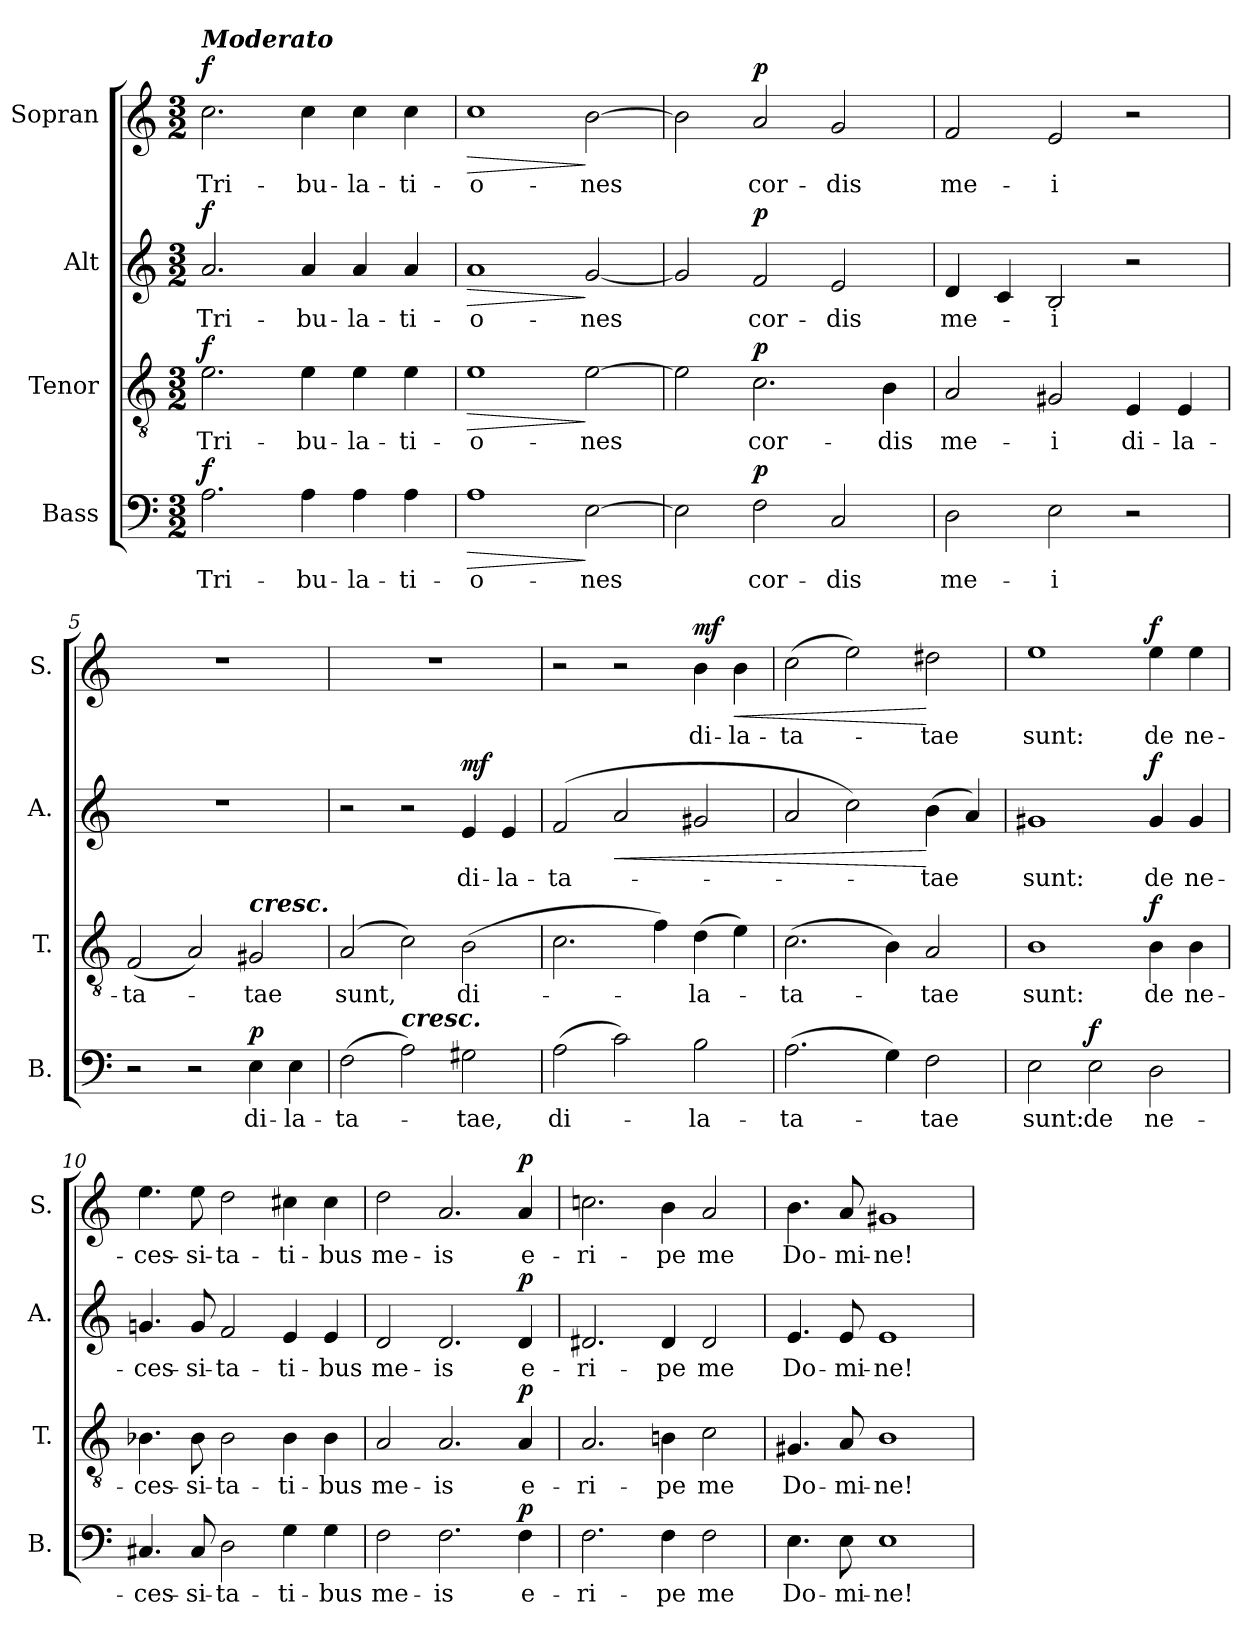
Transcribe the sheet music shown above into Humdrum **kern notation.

**kern	**text	**dynam	**kern	**text	**dynam	**kern	**text	**dynam	**kern	**text	**dynam
*part4	*part4	*part4	*part3	*part3	*part3	*part2	*part2	*part2	*part1	*part1	*part1
*staff4	*staff4	*staff4	*staff3	*staff3	*staff3	*staff2	*staff2	*staff2	*staff1	*staff1	*staff1
*I"Bass	*	*	*I"Tenor	*	*	*I"Alt	*	*	*I"Sopran	*	*
*I'B.	*	*	*I'T.	*	*	*I'A.	*	*	*I'S.	*	*
*clefF4	*	*	*clefGv2	*	*	*clefG2	*	*	*clefG2	*	*
*k[]	*	*	*k[]	*	*	*k[]	*	*	*k[]	*	*
*C:	*	*	*C:	*	*	*C:	*	*	*C:	*	*
*M3/2	*	*	*M3/2	*	*	*M3/2	*	*	*M3/2	*	*
=1	=1	=1	=1	=1	=1	=1	=1	=1	=1	=1	=1
!	!	!	!	!	!	!	!	!	!LO:TX:a:Bi:t=Moderato	!	!
!	!LO:LY:b	!LO:DY:a	!	!LO:LY:b	!LO:DY:a	!	!LO:LY:b	!LO:DY:a	!	!LO:LY:b	!LO:DY:a
2.A\	Tri-	f	2.e\	Tri-	f	2.a/	Tri-	f	2.cc\	Tri-	f
!	!LO:LY:b	!	!	!LO:LY:b	!	!	!LO:LY:b	!	!	!LO:LY:b	!
4A\	-bu-	.	4e\	-bu-	.	4a/	-bu-	.	4cc\	-bu-	.
!	!LO:LY:b	!	!	!LO:LY:b	!	!	!LO:LY:b	!	!	!LO:LY:b	!
4A\	-la-	.	4e\	-la-	.	4a/	-la-	.	4cc\	-la-	.
!	!LO:LY:b	!	!	!LO:LY:b	!	!	!LO:LY:b	!	!	!LO:LY:b	!
4A\	-ti-	.	4e\	-ti-	.	4a/	-ti-	.	4cc\	-ti-	.
=2	=2	=2	=2	=2	=2	=2	=2	=2	=2	=2	=2
!	!LO:LY:b	!LO:HP:b	!	!LO:LY:b	!LO:HP:b	!	!LO:LY:b	!LO:HP:b	!	!LO:LY:b	!LO:HP:b
1A	-o-	>	1e	-o-	>	1a	-o-	>	1cc	-o-	>
!	!LO:LY:b	!	!	!LO:LY:b	!	!	!LO:LY:b	!	!	!LO:LY:b	!
[2E\	-nes	]	[2e\	-nes	]	[2g/	-nes	]	[2b\	-nes	]
=3	=3	=3	=3	=3	=3	=3	=3	=3	=3	=3	=3
2E\]	.	.	2e\]	.	.	2g/]	.	.	2b\]	.	.
!	!LO:LY:b	!LO:DY:a	!	!LO:LY:b	!LO:DY:a	!	!LO:LY:b	!LO:DY:a	!	!LO:LY:b	!LO:DY:a
2F\	cor-	p	2.c\	cor-	p	2f/	cor-	p	2a/	cor-	p
!	!LO:LY:b	!	!	!	!	!	!LO:LY:b	!	!	!LO:LY:b	!
2C/	-dis	.	.	.	.	2e/	-dis	.	2g/	-dis	.
!	!	!	!	!LO:LY:b	!	!	!	!	!	!	!
.	.	.	4B\	-dis	.	.	.	.	.	.	.
=4	=4	=4	=4	=4	=4	=4	=4	=4	=4	=4	=4
!	!LO:LY:b	!	!	!LO:LY:b	!	!	!LO:LY:b	!	!	!LO:LY:b	!
2D\	me-	.	2A/	me-	.	4d/	me-	.	2f/	me-	.
.	.	.	.	.	.	4c/	.	.	.	.	.
!	!LO:LY:b	!	!	!LO:LY:b	!	!	!LO:LY:b	!	!	!LO:LY:b	!
2E\	-i	.	2G#X/	-i	.	2B/	-i	.	2e/	-i	.
!	!	!	!	!LO:LY:b	!	!	!	!	!	!	!
2r	.	.	4E/	di-	.	2r	.	.	2r	.	.
!	!	!	!	!LO:LY:b	!	!	!	!	!	!	!
.	.	.	4E/	-la-	.	.	.	.	.	.	.
!!LO:LB:g=z
=5	=5	=5	=5	=5	=5	=5	=5	=5	=5	=5	=5
!	!	!	!	!LO:LY:b	!	!	!	!	!	!	!
2r	.	.	(<2F/	-ta-	.	1.r	.	.	1.r	.	.
2r	.	.	2A/)	.	.	.	.	.	.	.	.
!	!	!	!LO:TX:a:Bi:t=cresc.	!	!	!	!	!	!	!	!
!	!LO:LY:b	!LO:DY:a	!	!LO:LY:b	!	!	!	!	!	!	!
4E\	di-	p	2G#X/	-tae	.	.	.	.	.	.	.
!	!LO:LY:b	!	!	!	!	!	!	!	!	!	!
4E\	-la-	.	.	.	.	.	.	.	.	.	.
=6	=6	=6	=6	=6	=6	=6	=6	=6	=6	=6	=6
!	!LO:LY:b	!	!	!LO:LY:b	!	!	!	!	!	!	!
(>2F\	-ta-	.	(2A/	sunt,	.	2r	.	.	1.r	.	.
!LO:TX:a:Bi:t=cresc.	!	!	!	!	!	!	!	!	!	!	!
2A\)	.	.	2c\)	.	.	2r	.	.	.	.	.
!	!LO:LY:b	!	!	!LO:LY:b	!	!	!LO:LY:b	!LO:DY:a	!	!	!
2G#X\	-tae,	.	(>2B\	di-	.	4e/	di-	mf	.	.	.
!	!	!	!	!	!	!	!LO:LY:b	!	!	!	!
.	.	.	.	.	.	4e/	-la-	.	.	.	.
=7	=7	=7	=7	=7	=7	=7	=7	=7	=7	=7	=7
!	!LO:LY:b	!	!	!	!	!	!LO:LY:b	!	!	!	!
(>2A\	di-	.	2.c\	.	.	(2f/	-ta-	.	2r	.	.
!	!	!	!	!	!	!	!	!LO:HP:b	!	!	!
2c\)	.	.	.	.	.	2a/	.	<	2r	.	.
.	.	.	4f\)	.	.	.	.	.	.	.	.
!	!LO:LY:b	!	!	!LO:LY:b	!	!	!	!	!	!LO:LY:b	!LO:DY:a
2B\	-la-	.	(>4d\	-la-	.	2g#X/	.	.	4b\	di-	mf
!	!	!	!	!	!	!	!	!	!	!LO:LY:b	!LO:HP:b
.	.	.	4e\)	.	.	.	.	.	4b\	-la-	<
=8	=8	=8	=8	=8	=8	=8	=8	=8	=8	=8	=8
!	!LO:LY:b	!	!	!LO:LY:b	!	!	!	!	!	!LO:LY:b	!
(>2.A\	-ta-	.	(>2.c\	-ta-	.	2a/	.	.	(>2cc\	-ta-	.
.	.	.	.	.	.	2cc\)	.	.	2ee\)	.	.
4G\)	.	.	4B\)	.	.	.	.	.	.	.	.
!	!LO:LY:b	!	!	!LO:LY:b	!	!	!LO:LY:b	!	!	!LO:LY:b	!
2F\	-tae	.	2A/	-tae	.	(>4b\	-tae	[	2dd#X\	-tae	[
.	.	.	.	.	.	4a/)	.	.	.	.	.
!!LO:LB:g=z
=9	=9	=9	=9	=9	=9	=9	=9	=9	=9	=9	=9
!	!LO:LY:b	!	!	!LO:LY:b	!	!	!LO:LY:b	!	!	!LO:LY:b	!
2E\	sunt:	.	1B	sunt:	.	1g#X	sunt:	.	1ee	sunt:	.
!	!LO:LY:b	!LO:DY:a	!	!	!	!	!	!	!	!	!
2E\	de	f	.	.	.	.	.	.	.	.	.
!	!LO:LY:b	!	!	!LO:LY:b	!LO:DY:a	!	!LO:LY:b	!LO:DY:a	!	!LO:LY:b	!LO:DY:a
2D\	ne-	.	4B\	de	f	4g#/	de	f	4ee\	de	f
!	!	!	!	!LO:LY:b	!	!	!LO:LY:b	!	!	!LO:LY:b	!
.	.	.	4B\	ne-	.	4g#/	ne-	.	4ee\	ne-	.
=10	=10	=10	=10	=10	=10	=10	=10	=10	=10	=10	=10
!	!LO:LY:b	!	!	!LO:LY:b	!	!	!LO:LY:b	!	!	!LO:LY:b	!
4.C#X/	-ces-	.	4.B-X\	-ces-	.	4.gn/	-ces-	.	4.ee\	-ces-	.
!	!LO:LY:b	!	!	!LO:LY:b	!	!	!LO:LY:b	!	!	!LO:LY:b	!
8C#/	-si-	.	8B-\	-si-	.	8g/	-si-	.	8ee\	-si-	.
!	!LO:LY:b	!	!	!LO:LY:b	!	!	!LO:LY:b	!	!	!LO:LY:b	!
2D\	-ta-	.	2B-\	-ta-	.	2f/	-ta-	.	2dd\	-ta-	.
!	!LO:LY:b	!	!	!LO:LY:b	!	!	!LO:LY:b	!	!	!LO:LY:b	!
4G\	-ti-	.	4B-\	-ti-	.	4e/	-ti-	.	4cc#X\	-ti-	.
!	!LO:LY:b	!	!	!LO:LY:b	!	!	!LO:LY:b	!	!	!LO:LY:b	!
4G\	-bus	.	4B-\	-bus	.	4e/	-bus	.	4cc#\	-bus	.
=11	=11	=11	=11	=11	=11	=11	=11	=11	=11	=11	=11
!	!LO:LY:b	!	!	!LO:LY:b	!	!	!LO:LY:b	!	!	!LO:LY:b	!
2F\	me-	.	2A/	me-	.	2d/	me-	.	2dd\	me-	.
!	!LO:LY:b	!	!	!LO:LY:b	!	!	!LO:LY:b	!	!	!LO:LY:b	!
2.F\	-is	.	2.A/	-is	.	2.d/	-is	.	2.a/	-is	.
!	!LO:LY:b	!LO:DY:a	!	!LO:LY:b	!LO:DY:a	!	!LO:LY:b	!LO:DY:a	!	!LO:LY:b	!LO:DY:a
4F\	e-	p	4A/	e-	p	4d/	e-	p	4a/	e-	p
=12	=12	=12	=12	=12	=12	=12	=12	=12	=12	=12	=12
!	!LO:LY:b	!	!	!LO:LY:b	!	!	!LO:LY:b	!	!	!LO:LY:b	!
2.F\	-ri-	.	2.A/	-ri-	.	2.d#X/	-ri-	.	2.ccn\	-ri-	.
!	!LO:LY:b	!	!	!LO:LY:b	!	!	!LO:LY:b	!	!	!LO:LY:b	!
4F\	-pe	.	4Bn\	-pe	.	4d#/	-pe	.	4b\	-pe	.
!	!LO:LY:b	!	!	!LO:LY:b	!	!	!LO:LY:b	!	!	!LO:LY:b	!
2F\	me	.	2c\	me	.	2d#/	me	.	2a/	me	.
!!LO:PB:g=z
=13	=13	=13	=13	=13	=13	=13	=13	=13	=13	=13	=13
!	!LO:LY:b	!	!	!LO:LY:b	!	!	!LO:LY:b	!	!	!LO:LY:b	!
4.E\	Do-	.	4.G#X/	Do-	.	4.e/	Do-	.	4.b\	Do-	.
!	!LO:LY:b	!	!	!LO:LY:b	!	!	!LO:LY:b	!	!	!LO:LY:b	!
8E\	-mi-	.	8A/	-mi-	.	8e/	-mi-	.	8a/	-mi-	.
!	!LO:LY:b	!	!	!LO:LY:b	!	!	!LO:LY:b	!	!	!LO:LY:b	!
1E	-ne!	.	1B	-ne!	.	1e	-ne!	.	1g#X	-ne!	.
=	=	=	=	=	=	=	=	=	=	=	=
*-	*-	*-	*-	*-	*-	*-	*-	*-	*-	*-	*-
